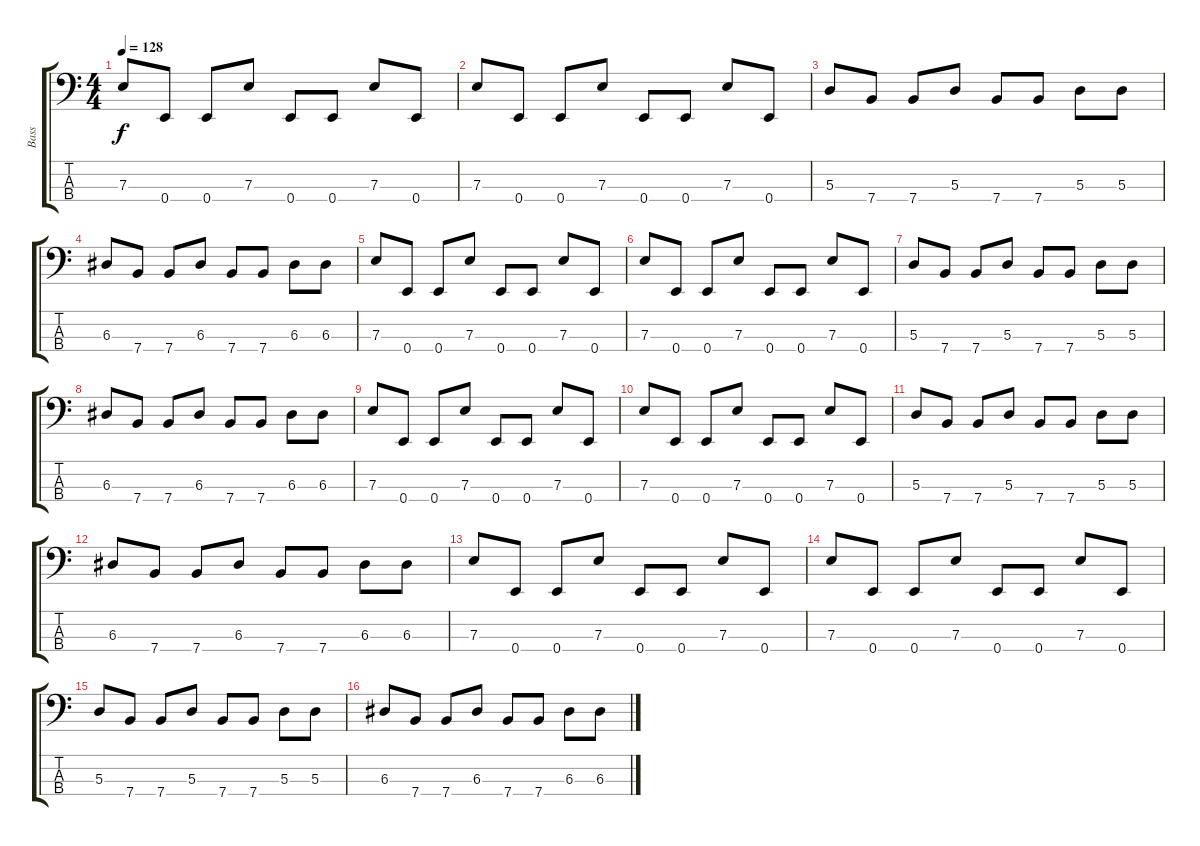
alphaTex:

\track ("Bass" "Bass") {instrument electricbassfinger}
\staff {score tabs}
\tuning (G2 D2 A1 E1) {hide}
\ts (4 4)
\tempo 128
\clef f4
\ks c
7.3.8{dy f} 0.4.8 0.4.8 7.3.8 0.4.8 0.4.8 7.3.8 0.4.8 |
7.3.8 0.4.8 0.4.8 7.3.8 0.4.8 0.4.8 7.3.8 0.4.8 |
5.3.8 7.4.8 7.4.8 5.3.8 7.4.8 7.4.8 5.3.8 5.3.8 |
6.3.8 7.4.8 7.4.8 6.3.8 7.4.8 7.4.8 6.3.8 6.3.8 |
7.3.8 0.4.8 0.4.8 7.3.8 0.4.8 0.4.8 7.3.8 0.4.8 |
7.3.8 0.4.8 0.4.8 7.3.8 0.4.8 0.4.8 7.3.8 0.4.8 |
5.3.8 7.4.8 7.4.8 5.3.8 7.4.8 7.4.8 5.3.8 5.3.8 |
6.3.8 7.4.8 7.4.8 6.3.8 7.4.8 7.4.8 6.3.8 6.3.8 |
7.3.8 0.4.8 0.4.8 7.3.8 0.4.8 0.4.8 7.3.8 0.4.8 |
7.3.8 0.4.8 0.4.8 7.3.8 0.4.8 0.4.8 7.3.8 0.4.8 |
5.3.8 7.4.8 7.4.8 5.3.8 7.4.8 7.4.8 5.3.8 5.3.8 |
6.3.8 7.4.8 7.4.8 6.3.8 7.4.8 7.4.8 6.3.8 6.3.8 |
7.3.8 0.4.8 0.4.8 7.3.8 0.4.8 0.4.8 7.3.8 0.4.8 |
7.3.8 0.4.8 0.4.8 7.3.8 0.4.8 0.4.8 7.3.8 0.4.8 |
5.3.8 7.4.8 7.4.8 5.3.8 7.4.8 7.4.8 5.3.8 5.3.8 |
6.3.8 7.4.8 7.4.8 6.3.8 7.4.8 7.4.8 6.3.8 6.3.8
